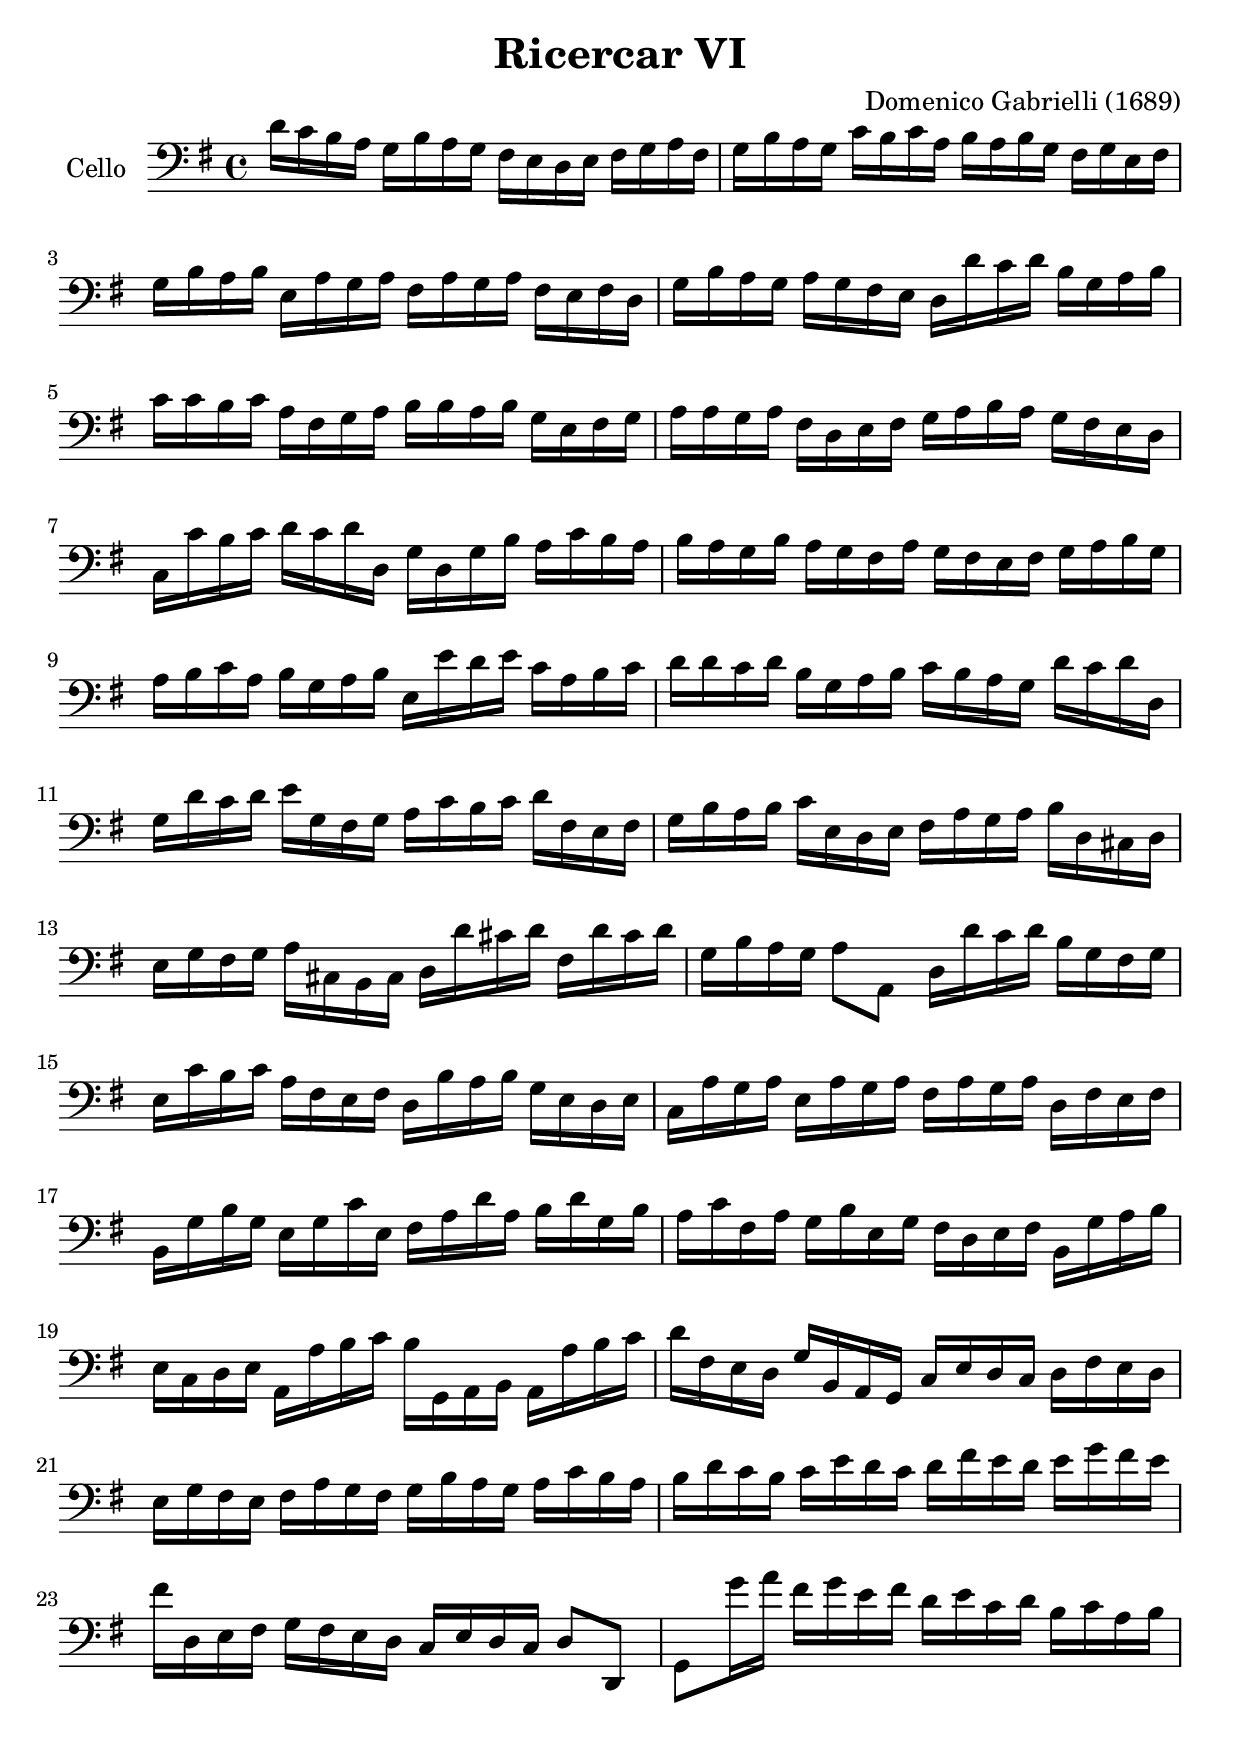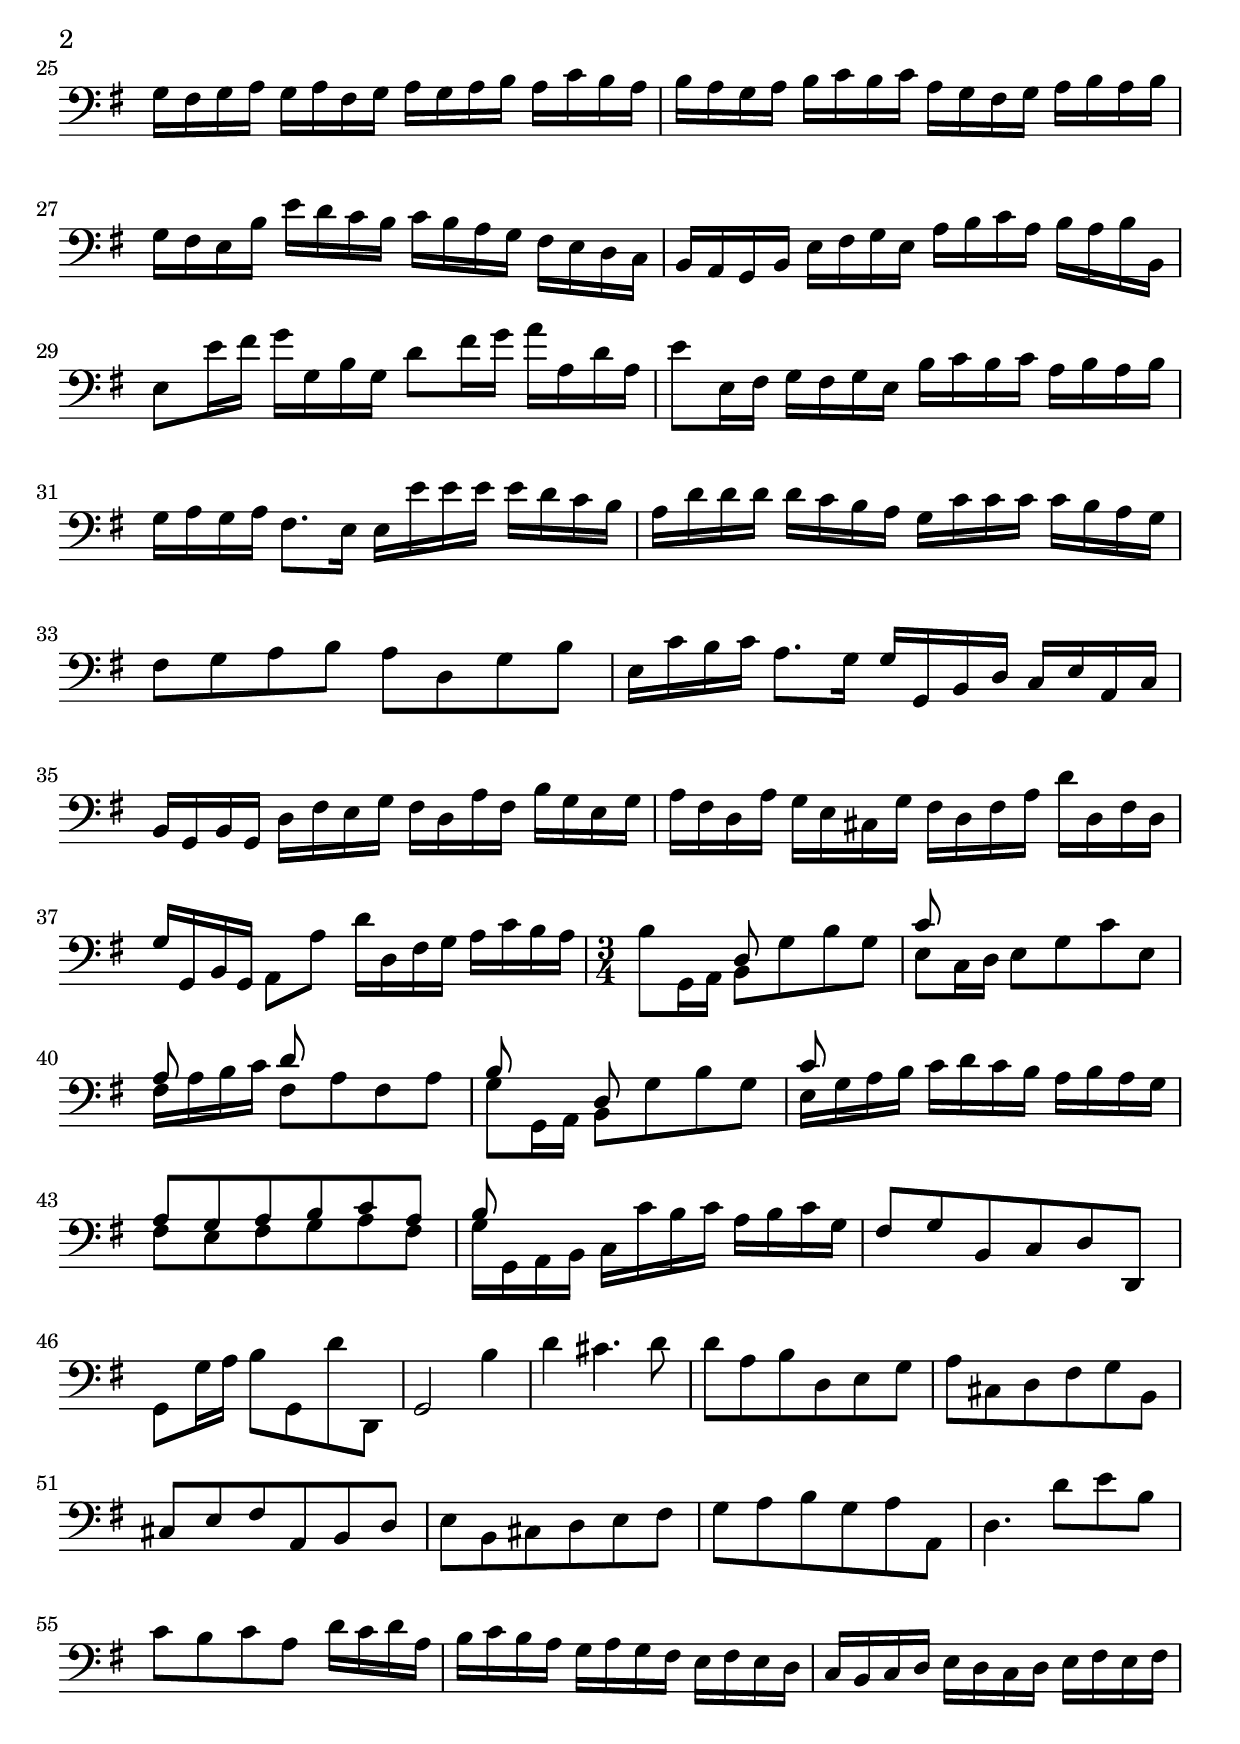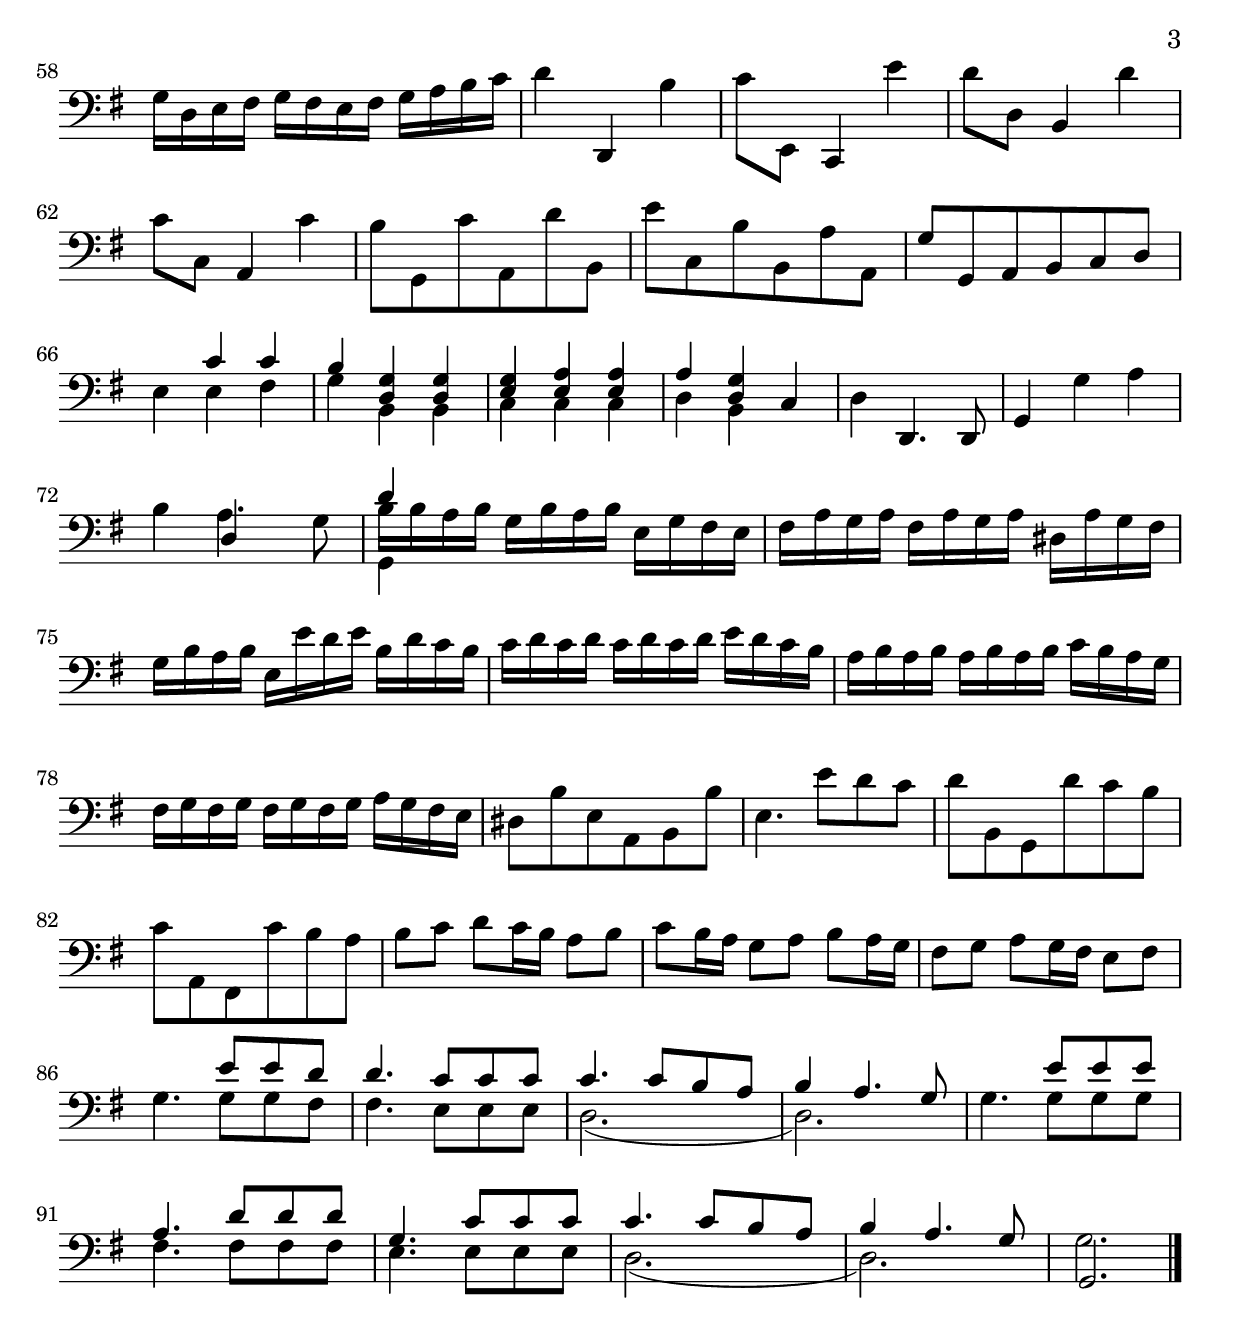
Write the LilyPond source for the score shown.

#(set-global-staff-size 23)

\version "2.18.2"
\header {
  title = "Ricercar VI"
  composer = "Domenico Gabrielli (1689)"
}

\score {
  \new Staff
   \with {instrumentName = #"Cello "}
   {
   \language "italiano"
   \override Hairpin.to-barline = ##f
   \time 4/4
   \key sol \major
   \clef bass
   re'16 do'16 si16 la16
   sol16 si16 la16 sol16
   fad16 mi16 re16 mi16
   fad16 sol16 la16 fad16                       % 1
   sol16 si16 la16 sol16
   do'16 si16 do'16 la16
   si16 la16 si16 sol16
   fad16 sol16 mi16 fad16                       % 2
   sol16 si16 la16 si16
   mi16 la16 sol16 la16
   fad16 la16 sol16 la16
   fad16 mi16 fad16 re16                        % 3
   sol16 si16 la16 sol16
   la16 sol16 fad16 mi16
   re16 re'16 do'16 re'16
   si16 sol16 la16 si16                         % 4
   do'16 do'16 si16 do'16
   la16 fad16 sol16 la16
   si16 si16 la16 si16
   sol16 mi16 fad16 sol16                       % 5
   la16 la16 sol16 la16
   fad16 re16 mi16 fad16
   sol16 la16 si16 la16
   sol16 fad16 mi16 re16                        % 6
   do16 do'16 si16 do'16
   re'16 do'16 re'16 re16
   sol16 re16 sol16 si16
   la16 do'16 si16 la16                         % 7
   si16 la16 sol16 si16
   la16 sol16 fad16 la16
   sol16 fad16 mi16 fad16
   sol16 la16 si16 sol16                        % 8
   la16 si16 do'16 la16
   si16 sol16 la16 si16
   mi16 mi'16 re'16 mi'16
   do'16 la16 si16 do'16                        % 9
   re'16 re'16 do'16 re'16
   si16 sol16 la16 si16
   do'16 si16 la16 sol16
   re'16 do'16 re'16 re16                       % 10
   sol16 re'16 do'16 re'16
   mi'16 sol16 fad16 sol16
   la16 do'16 si16 do'16
   re'16 fad16 mi16 fad16                       % 11
   sol16 si16 la16 si16
   do'16 mi16 re16 mi16
   fad16 la16 sol16 la16
   si16 re16 dod16 re16                         % 12
   mi16 sol16 fad16 sol16
   la16 dod16 si,16 dod16
   re16 re'16 dod'16 re'16
   fad16 re'16 dod'16 re'16                     % 13
   sol16 si16 la16 sol16
   la8 la,8
   re16 re'16 do'16 re'16
   si16 sol16 fad16 sol16                       % 14
   mi16 do'16 si16 do'16
   la16 fad16 mi16 fad16
   re16 si16 la16 si16
   sol16 mi16 re16 mi16                         % 15
   do16 la16 sol16 la16
   mi16 la16 sol16 la16
   fad16 la16 sol16 la16
   re16 fad16 mi16 fad16                        % 16
   si,16 sol16 si16 sol16
   mi16 sol16 do'16 mi16
   fad16 la16 re'16 la16
   si16 re'16 sol16 si16                        % 17
   la16 do'16 fad16 la16
   sol16 si16 mi16 sol16
   fad16 re16 mi16 fad16
   si,16 sol16 la16 si16                        % 18
   mi16 do16 re16 mi16
   la,16 la16 si16 do'16
   si16 sol,16 la,16 si,16
   la,16 la16 si16 do'16                        % 19
   re'16 fad16 mi16 re16
   sol16 si,16 la,16 sol,16
   do16 mi16 re16 do16
   re16 fad16 mi16 re16                         % 20
   mi16 sol16 fad16 mi16
   fad16 la16 sol16 fad16
   sol16 si16 la16 sol16
   la16 do'16 si16 la16                         % 21
   si16 re'16 do'16 si16
   do'16 mi'16 re'16 do'16
   re'16 fad'16 mi'16 re'16
   mi'16 sol'16 fad'16 mi'16                    % 22
   fad'16 re16 mi16 fad16
   sol16  fad16 mi16 re16
   do16 mi16 re16 do16
   re8 re,8                                     % 23
   sol,8 sol'16 la'16
   fad'16 sol'16 mi'16 fad'16
   re'16 mi'16 do'16 re'16
   si16 do'16 la16 si16                         % 24
   sol16 fad16 sol16 la16
   sol16 la16 fad16 sol16
   la16 sol16 la16 si16
   la16 do'16 si16 la16                         % 25
   si16 la16 sol16 la16
   si16 do'16 si16 do'16
   la16 sol16 fad16 sol16
   la16 si16 la16 si16                          % 26
   sol16 fad16 mi16 si16
   mi'16 re'16 do'16 si16
   do'16 si16 la16 sol16
   fad16 mi16 re16 do16                         % 27
   si,16 la,16 sol,16 si,16
   mi16 fad16 sol16 mi16
   la16 si16 do'16 la16
   si16 la16 si16 si,16                         % 28
   mi8 mi'16 fad'16
   sol'16 sol16 si16 sol16
   re'8 fad'16 sol'16
   la'16 la16 re'16 la16                        % 29
   mi'8 mi16 fad16
   sol16 fad16 sol16 mi16
   si16 do'16 si16 do'16
   la16 si16 la16 si16                          % 30
   sol16 la16 sol16 la16
   fad8. mi16
   mi16 mi'16 mi'16 mi'16
   mi'16 re'16 do'16 si16                       % 31
   la16 re'16 re'16 re'16
   re'16 do'16 si16 la16
   sol16 do'16 do'16 do'16
   do'16 si16 la16 sol16                        % 32
   fad8 sol8 la8 si8
   la8 re8 sol8 si8                             % 33
   mi16 do'16 si16 do'16
   la8. sol16
   sol16 sol,16 si,16 re16
   do16 mi16 la,16 do16                         % 34
   si,16 sol,16 si,16 sol,16
   re16 fad16 mi16 sol16
   fad16 re16 la16 fad16
   si16 sol16 mi16 sol16                        % 35
   la16 fad16 re16 la16
   sol16 mi16 dod16 sol16
   fad16 re16 fad16 la16
   re'16 re16 fad16 re16                        % 36
   sol16 sol,16 si,16 sol,16
   la,8 la8
   re'16 re16 fad16 sol16
   la16 do'16 si16 la16                         % 37
   \time 3/4
   si8 sol,16 la,16
   <<{re8} \\ {si,8 sol8 si8 sol8}>>            % 38
   <<{do'8} \\ {mi8 do16 re16}>>
   mi8 sol8 do'8 mi8                            % 39
   <<{la8} \\ {fad16 la16 si16 do'16}>>
   <<{re'8} \\ {fad8 la8 fad8 la8}>>            % 40
   <<{si8} \\ {sol8 sol,16 la,16}>>
   <<{re8} \\ {si,8 sol8 si8 sol8}>>            % 41
   <<{do'8} \\ {mi16 sol16 la16 si16}>>
   do'16 re'16 do'16 si16
   la16 si16 la16 sol16                         % 42
   <<{la8 sol8 la8 si8 do'8 la8} \\
     {fad8 mi8 fad8 sol8 la8 fad8}>>            % 43
   <<{si8} \\ {sol16 sol,16 la,16 si,16}>>
   do16 do'16 si16 do'16
   la16 si16 do'16 sol16                        % 44
   fad8 sol8 si,8 do8 re8 re,8                  % 45
   sol,8 sol16 la16
   si8 sol,8 re'8 re,8                          % 46
   sol,2 si4                                    % 47
   re'4 dod'4. re'8                             % 48
   re'8 la8 si8 re8 mi8 sol8                    % 49
   la8 dod8 re8 fad8 sol8 si,8                  % 50
   dod8 mi8 fad8 la,8 si,8 re8                  % 51
   mi8 si,8 dod8 re8 mi8 fad8                   % 52
   sol8 la8 si8 sol8 la8 la,8                   % 53
   re4. re'8 mi'8 si8                           % 54
   do'8 si8 do'8 la8
   re'16 do'16 re'16 la16                       % 55
   si16 do'16 si16 la16
   sol16 la16 sol16 fad16
   mi16 fad16 mi16 re16                         % 56
   do16 si,16 do16 re16
   mi16 re16 do16 re16
   mi16 fad16 mi16 fad16                        % 57
   sol16 re16 mi16 fad16
   sol16 fad16 mi16 fad16
   sol16 la16 si16 do'16                        % 58
   re'4 re,4 si4                                % 59
   do'8 mi,8 do,4 mi'4                          % 60
   re'8 re8 si,4 re'4                           % 61
   do'8 do8 la,4 do'4                           % 62
   si8 sol,8 do'8 la,8 re'8 si,8                % 63
   mi'8 do8 si8 si,8 la8 la,8                   % 64
   sol8 sol,8 la,8 si,8 do8 re8                 % 65
   mi4 <<{do'4 do'4} \\ {mi4 fad4}>>            % 66
   <<{si4 <<sol4 re4>> <<sol4 re4>>} \\
     {sol4 si,4 si,4}>>                         % 67
   <<{<<mi4 sol4>> <<mi4 la4>> <<mi4 la4>>} \\
     {do4 do4 do4}>>                            % 68
   <<{la4 <<re4 sol4>>} \\
     {re4 si,4}>> do4                           % 69
   re4 re,4. re,8                               % 70
   sol,4 sol4 la4                               % 71
   si4 <<{re4}\\ {la4.}>> sol8                  % 72
   <<
     \voiceOne re'4
     \new Voice {
       \voiceTwo si16 si16 la16 si16
     }
     \new Voice {
       \voiceThree
       \stemDown
       \shiftOff
       sol,4
     }
   >>
   \oneVoice
   sol16 si16 la16 si16
   mi16 sol16 fad16 mi16                        % 73
   fad16 la16 sol16 la16
   fad16 la16 sol16 la16
   red16 la16 sol16 fad16                       % 74
   sol16 si16 la16 si16
   mi16 mi'16 re'16 mi'16
   si16 re'16 do'16 si16                        % 75
   do'16 re'16 do'16 re'16
   do'16 re'16 do'16 re'16
   mi'16 re'16 do'16 si16                       % 76
   la16 si16 la16 si16
   la16 si16 la16 si16
   do'16 si16 la16 sol16                        % 77
   fad16 sol16 fad16 sol16
   fad16 sol16 fad16 sol16
   la16 sol16 fad16 mi16                        % 78
   red8 si8 mi8 la,8 si,8 si8                   % 79
   mi4. mi'8 re'8 do'8                          % 80
   re'8 si,8 sol,8 re'8 do'8 si8                % 81
   do'8 la,8 fad,8 do'8 si8 la8                 % 82
   si8 do'8 re'8 do'16 si16 la8 si8             % 83
   do'8 si16 la16 sol8 la8 si8 la16 sol16       % 84
   fad8 sol8 la8 sol16 fad16 mi8 fad8           % 85
   sol4.
   <<{mi'8 mi'8 re'8}\\
     {sol8 sol8 fad8}>>                         % 86
   <<{re'4. do'8 do'8 do'8}\\
     {fad4. mi8 mi8 mi8}>>                      % 87
   <<{do'4. do'8 si8 la8}\\
     {re2.(}>>                                  % 88
   <<{si4 la4. sol8}\\
     {re2.)}>>                                  % 89
   sol4.
   <<{mi'8 mi'8 mi'8}\\
     {sol8 sol8 sol8}>>                         % 90
   <<{la4. re'8 re'8 re'8}\\
     {fad4. fad8 fad8 fad8}>>                   % 91
   <<{sol4. do'8 do'8 do'8}\\
     {mi4. mi8 mi8 mi8}>>                       % 92
   <<{do'4. do'8 si8 la8}\\
     {re2.(}>>                                  % 93
   <<{si4 la4. sol8}\\
     {re2.)}>>                                  % 94
   <<{sol,2.}\\{sol2.}>>                        % 95
   \bar "|."
 }
}
